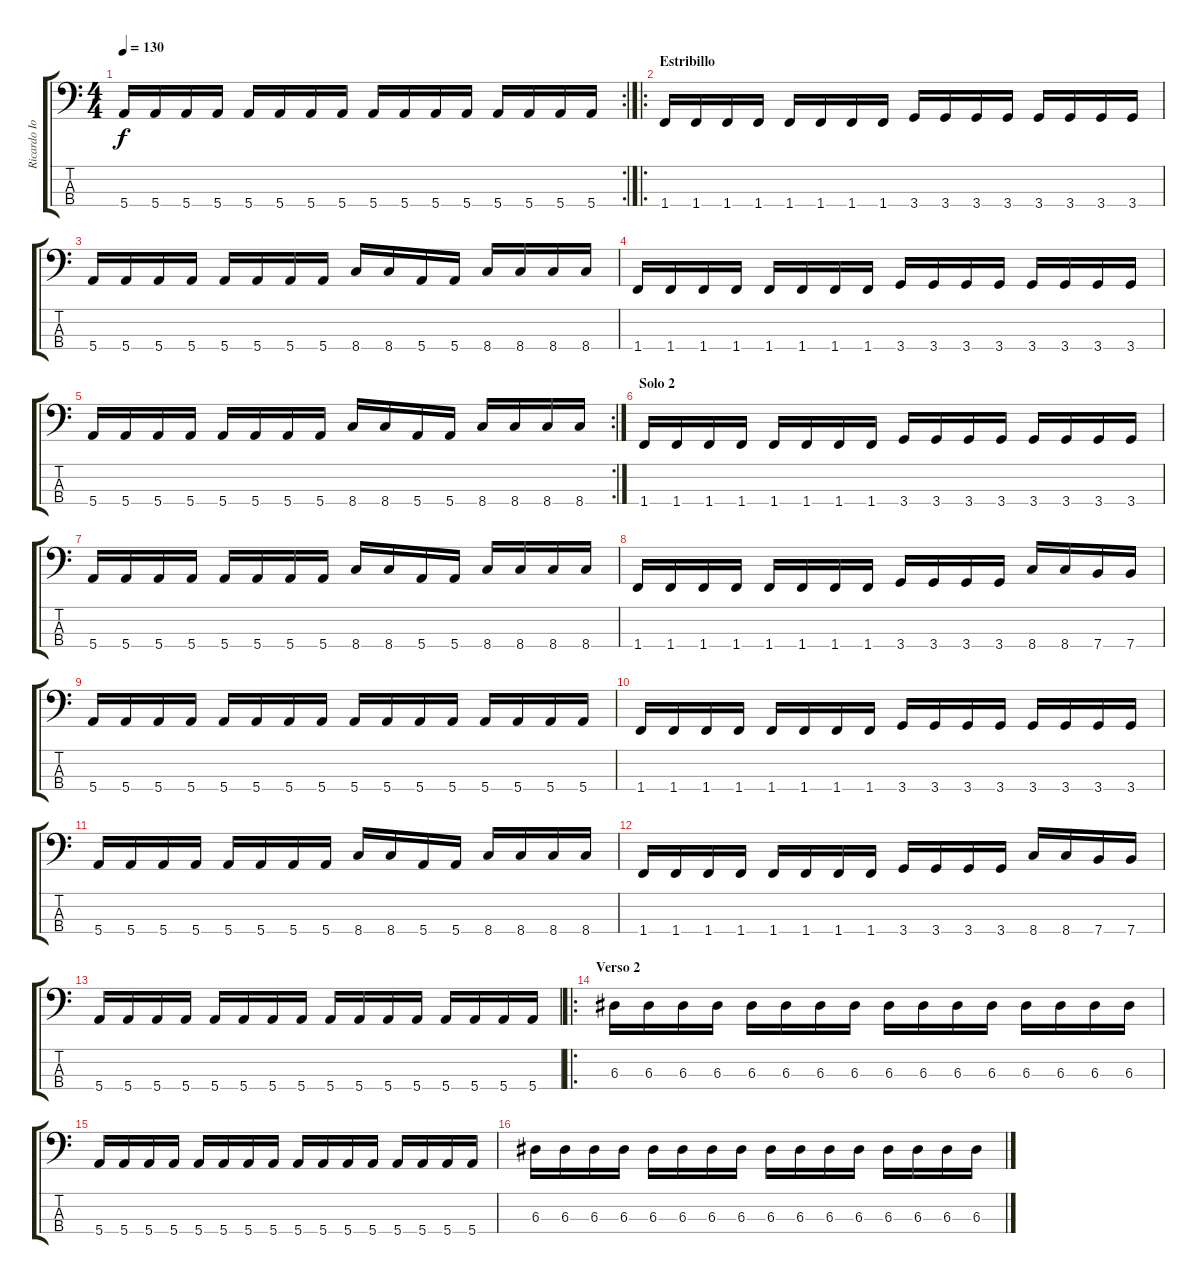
\track ("Ricardo Iorio (bajo)" "Ricardo Io") {instrument electricbasspick}
\staff {score tabs}
\tuning (G2 D2 A1 E1) {hide}
\rc 2
\ts (4 4)
\tempo 130
\clef f4
\ks c
5.4.16{dy f} 5.4.16 5.4.16 5.4.16 5.4.16 5.4.16 5.4.16 5.4.16 5.4.16 5.4.16 5.4.16 5.4.16 5.4.16 5.4.16 5.4.16 5.4.16 |
\ro
\section ("" "Estribillo")
1.4.16 1.4.16 1.4.16 1.4.16 1.4.16 1.4.16 1.4.16 1.4.16 3.4.16 3.4.16 3.4.16 3.4.16 3.4.16 3.4.16 3.4.16 3.4.16 |
5.4.16 5.4.16 5.4.16 5.4.16 5.4.16 5.4.16 5.4.16 5.4.16 8.4.16 8.4.16 5.4.16 5.4.16 8.4.16 8.4.16 8.4.16 8.4.16 |
1.4.16 1.4.16 1.4.16 1.4.16 1.4.16 1.4.16 1.4.16 1.4.16 3.4.16 3.4.16 3.4.16 3.4.16 3.4.16 3.4.16 3.4.16 3.4.16 |
\rc 2
5.4.16 5.4.16 5.4.16 5.4.16 5.4.16 5.4.16 5.4.16 5.4.16 8.4.16 8.4.16 5.4.16 5.4.16 8.4.16 8.4.16 8.4.16 8.4.16 |
\section ("" "Solo 2")
1.4.16 1.4.16 1.4.16 1.4.16 1.4.16 1.4.16 1.4.16 1.4.16 3.4.16 3.4.16 3.4.16 3.4.16 3.4.16 3.4.16 3.4.16 3.4.16 |
5.4.16 5.4.16 5.4.16 5.4.16 5.4.16 5.4.16 5.4.16 5.4.16 8.4.16 8.4.16 5.4.16 5.4.16 8.4.16 8.4.16 8.4.16 8.4.16 |
1.4.16 1.4.16 1.4.16 1.4.16 1.4.16 1.4.16 1.4.16 1.4.16 3.4.16 3.4.16 3.4.16 3.4.16 8.4.16 8.4.16 7.4.16 7.4.16 |
5.4.16 5.4.16 5.4.16 5.4.16 5.4.16 5.4.16 5.4.16 5.4.16 5.4.16 5.4.16 5.4.16 5.4.16 5.4.16 5.4.16 5.4.16 5.4.16 |
1.4.16 1.4.16 1.4.16 1.4.16 1.4.16 1.4.16 1.4.16 1.4.16 3.4.16 3.4.16 3.4.16 3.4.16 3.4.16 3.4.16 3.4.16 3.4.16 |
5.4.16 5.4.16 5.4.16 5.4.16 5.4.16 5.4.16 5.4.16 5.4.16 8.4.16 8.4.16 5.4.16 5.4.16 8.4.16 8.4.16 8.4.16 8.4.16 |
1.4.16 1.4.16 1.4.16 1.4.16 1.4.16 1.4.16 1.4.16 1.4.16 3.4.16 3.4.16 3.4.16 3.4.16 8.4.16 8.4.16 7.4.16 7.4.16 |
5.4.16 5.4.16 5.4.16 5.4.16 5.4.16 5.4.16 5.4.16 5.4.16 5.4.16 5.4.16 5.4.16 5.4.16 5.4.16 5.4.16 5.4.16 5.4.16 |
\ro
\section ("" "Verso 2")
6.3.16 6.3.16 6.3.16 6.3.16 6.3.16 6.3.16 6.3.16 6.3.16 6.3.16 6.3.16 6.3.16 6.3.16 6.3.16 6.3.16 6.3.16 6.3.16 |
5.4.16 5.4.16 5.4.16 5.4.16 5.4.16 5.4.16 5.4.16 5.4.16 5.4.16 5.4.16 5.4.16 5.4.16 5.4.16 5.4.16 5.4.16 5.4.16 |
6.3.16 6.3.16 6.3.16 6.3.16 6.3.16 6.3.16 6.3.16 6.3.16 6.3.16 6.3.16 6.3.16 6.3.16 6.3.16 6.3.16 6.3.16 6.3.16
